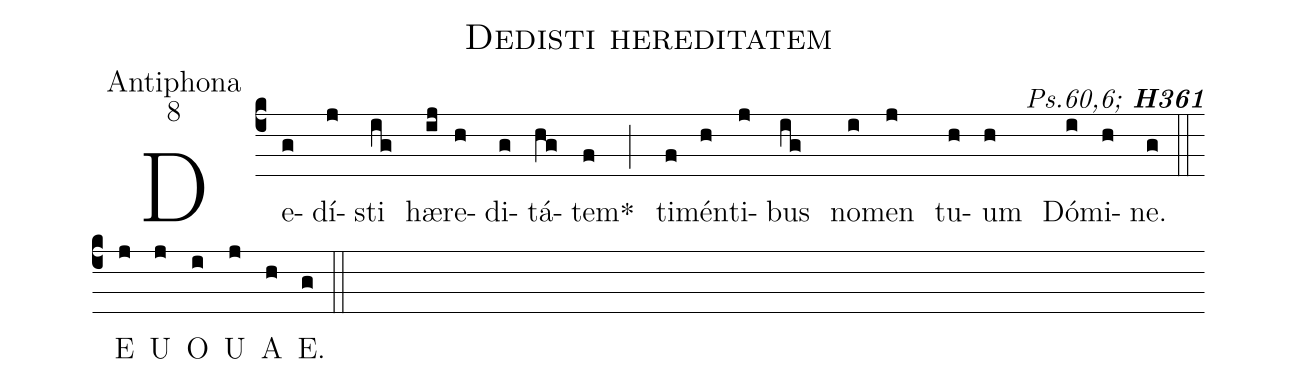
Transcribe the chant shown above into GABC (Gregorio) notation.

name:Dedisti hereditatem;
office-part:Antiphona;
mode:8;
commentary:{\itshape\mdseries Ps.60,6;\/} {\bfseries H361};
%%
(c4) De(g)dí(j)sti(ig) hæ(ij)re(h)di(g)tá(hg)tem<sp>*</sp>(f) (;)
ti(f)mén(h)ti(j)bus(ig) no(i)men(j) tu(h)um(h) Dó(i)mi(h)ne.(g)  (::)
<eu>  E(j) U(j) O(i) U(j) A(h) E.(g) </eu> (::)
